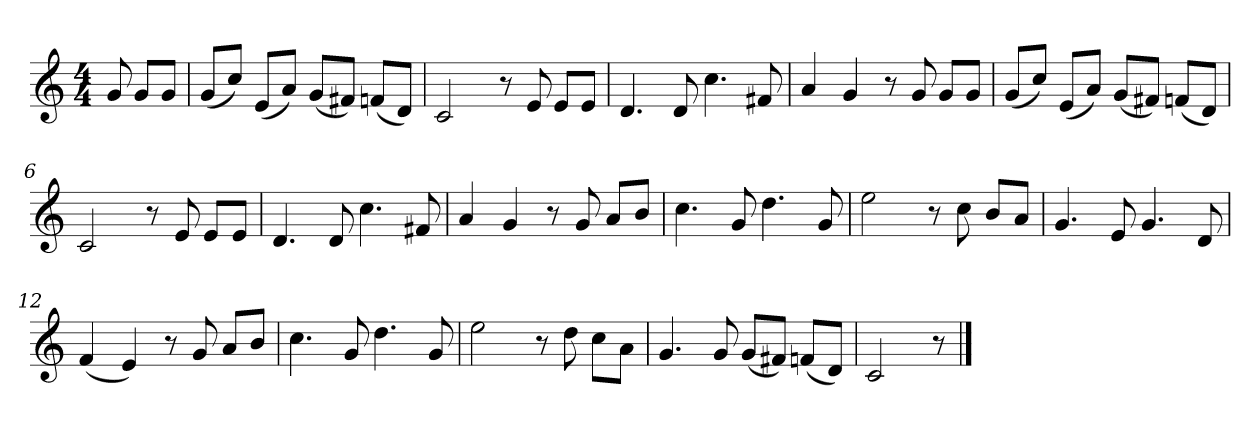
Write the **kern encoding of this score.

**kern
*part1
*staff1
*k[]
*M4/4
*MM120
=
8g
8gL
8gJ
=1
(8gL
8ccJ)
(8eL
8aJ)
(8gL
8f#XJ)
(8fnL
8dJ)
=2
2c
8r
8e
8eL
8eJ
=3
4.d
8d
4.cc
8f#X
=4
4a
4g
8r
8g
8gL
8gJ
=5
(8gL
8ccJ)
(8eL
8aJ)
(8gL
8f#XJ)
(8fnL
8dJ)
=6
2c
8r
8e
8eL
8eJ
=7
4.d
8d
4.cc
8f#X
=8
4a
4g
8r
8g
8aL
8bJ
=9
4.cc
8g
4.dd
8g
=10
2ee
8r
8cc
8bL
8aJ
=11
4.g
8e
4.g
8d
=12
(4f
4e)
8r
8g
8aL
8bJ
=13
4.cc
8g
4.dd
8g
=14
2ee
8r
8dd
8ccL
8aJ
=15
4.g
8g
(8gL
8f#XJ)
(8fnL
8dJ)
=16
2c
8r
==
*-
